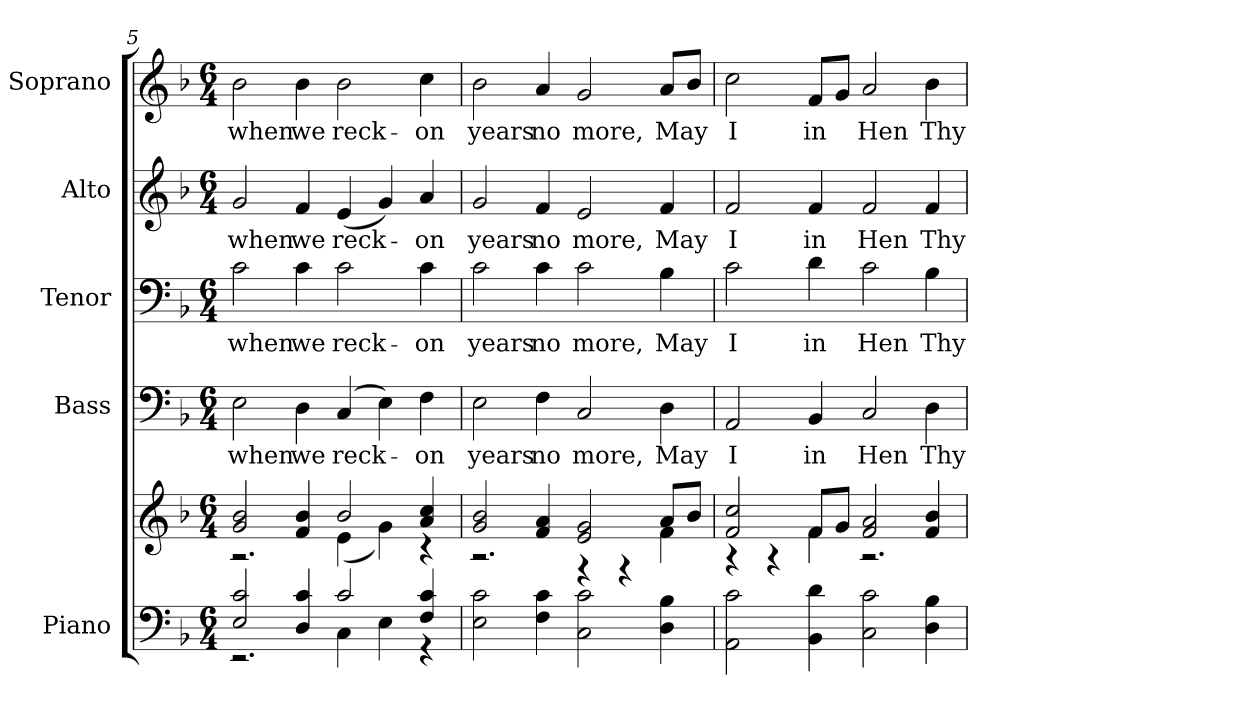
**kern	**kern	**kern	**text	**kern	**text	**kern	**text	**kern	**text
*part5	*part5	*part4	*part4	*part3	*part3	*part2	*part2	*part1	*part1
*staff6	*staff5	*staff4	*staff4	*staff3	*staff3	*staff2	*staff2	*staff1	*staff1
*I"Piano	*	*I"Bass	*	*I"Tenor	*	*I"Alto	*	*I"Soprano	*
*I'Pno.	*	*I'B.	*	*I'T.	*	*I'A.	*	*I'S.	*
!!LO:PB:g=z
*clefF4	*clefG2	*clefF4	*	*clefF4	*	*clefG2	*	*clefG2	*
*k[b-]	*k[b-]	*k[b-]	*	*k[b-]	*	*k[b-]	*	*k[b-]	*
*F:	*F:	*F:	*	*F:	*	*F:	*	*F:	*
*M6/4	*M6/4	*M6/4	*	*M6/4	*	*M6/4	*	*M6/4	*
=5	=5	=5	=5	=5	=5	=5	=5	=5	=5
*^	*^	*	*	*	*	*	*	*	*
!	!	!	!	!	!LO:LY:b:color=#000000	!	!	!	!	!	!
!	!	!	!	!	!	!	!LO:LY:b:color=#000000	!	!	!	!
!	!	!	!	!	!	!	!	!	!LO:LY:b:color=#000000	!	!
!	!	!	!	!	!	!	!	!	!	!	!LO:LY:b:color=#000000
2Ei/ 2ci	2.r	2gi/ 2b-i	2.r	2Ei\	when	2ci\	when	2gi/	when	2b-i\	when
!	!	!	!	!	!LO:LY:b:color=#000000	!	!	!	!	!	!
!	!	!	!	!	!	!	!LO:LY:b:color=#000000	!	!	!	!
!	!	!	!	!	!	!	!	!	!LO:LY:b:color=#000000	!	!
!	!	!	!	!	!	!	!	!	!	!	!LO:LY:b:color=#000000
4Di/ 4ci	.	4fi/ 4b-i	.	4Di\	we	4ci\	we	4fi/	we	4b-i\	we
!	!	!	!	!	!LO:LY:b:color=#000000	!	!	!	!	!	!
!	!	!	!	!	!	!	!LO:LY:b:color=#000000	!	!	!	!
!	!	!	!	!	!	!	!	!	!LO:LY:b:color=#000000	!	!
!	!	!	!	!	!	!	!	!	!	!	!LO:LY:b:color=#000000
2ci/	4Ci\	2b-i/	(4ei\	(4Ci/	reck-	2ci\	reck-	(4ei/	reck-	2b-i\	reck-
.	4Ei\	.	4gi\)	4Ei\)	.	.	.	4gi/)	.	.	.
!	!	!	!	!	!LO:LY:b:color=#000000	!	!	!	!	!	!
!	!	!	!	!	!	!	!LO:LY:b:color=#000000	!	!	!	!
!	!	!	!	!	!	!	!	!	!LO:LY:b:color=#000000	!	!
!	!	!	!	!	!	!	!	!	!	!	!LO:LY:b:color=#000000
4Fi/ 4ci	4r	4ai/ 4cci	4r	4Fi\	-on	4ci\	-on	4ai/	-on	4cci\	-on
*v	*v	*	*	*	*	*	*	*	*	*	*
=6	=6	=6	=6	=6	=6	=6	=6	=6	=6	=6
*^	*	*	*	*	*	*	*	*	*	*
!	!	!	!	!	!LO:LY:b:color=#000000	!	!	!	!	!	!
*v	*v	*	*	*	*	*	*	*	*	*	*
*^	*	*	*	*	*	*	*	*	*	*
!	!	!	!	!	!	!	!LO:LY:b:color=#000000	!	!	!	!
*v	*v	*	*	*	*	*	*	*	*	*	*
*^	*	*	*	*	*	*	*	*	*	*
!	!	!	!	!	!	!	!	!	!LO:LY:b:color=#000000	!	!
*v	*v	*	*	*	*	*	*	*	*	*	*
*^	*	*	*	*	*	*	*	*	*	*
!	!	!	!	!	!	!	!	!	!	!	!LO:LY:b:color=#000000
*v	*v	*	*	*	*	*	*	*	*	*	*
2Ei\ 2ci	2gi/ 2b-i	2.r	2Ei\	years	2ci\	years	2gi/	years	2b-i\	years
!	!	!	!	!LO:LY:b:color=#000000	!	!	!	!	!	!
!	!	!	!	!	!	!LO:LY:b:color=#000000	!	!	!	!
!	!	!	!	!	!	!	!	!LO:LY:b:color=#000000	!	!
!	!	!	!	!	!	!	!	!	!	!LO:LY:b:color=#000000
4Fi\ 4ci	4fi/ 4ai	.	4Fi\	no	4ci\	no	4fi/	no	4ai/	no
!	!	!	!	!LO:LY:b:color=#000000	!	!	!	!	!	!
!	!	!	!	!	!	!LO:LY:b:color=#000000	!	!	!	!
!	!	!	!	!	!	!	!	!LO:LY:b:color=#000000	!	!
!	!	!	!	!	!	!	!	!	!	!LO:LY:b:color=#000000
2Ci\ 2ci	2ei/ 2gi	4r	2Ci/	more,	2ci\	more,	2ei/	more,	2gi/	more,
.	.	4r	.	.	.	.	.	.	.	.
!	!	!	!	!LO:LY:b:color=#000000	!	!	!	!	!	!
!	!	!	!	!	!	!LO:LY:b:color=#000000	!	!	!	!
!	!	!	!	!	!	!	!	!LO:LY:b:color=#000000	!	!
!	!	!	!	!	!	!	!	!	!	!LO:LY:b:color=#000000
4Di\ 4B-i	8ai/L	4fi\	4Di\	May	4B-i\	May	4fi/	May	8ai/L	May
.	8b-i/J	.	.	.	.	.	.	.	8b-i/J	.
!!LO:LB:g=z
=7	=7	=7	=7	=7	=7	=7	=7	=7	=7	=7
!	!	!	!	!LO:LY:b:color=#000000	!	!	!	!	!	!
!	!	!	!	!	!	!LO:LY:b:color=#000000	!	!	!	!
!	!	!	!	!	!	!	!	!LO:LY:b:color=#000000	!	!
!	!	!	!	!	!	!	!	!	!	!LO:LY:b:color=#000000
2AAi\ 2ci	2fi/ 2cci	4r	2AAi/	I	2ci\	I	2fi/	I	2cci\	I
.	.	4r	.	.	.	.	.	.	.	.
!	!	!	!	!LO:LY:b:color=#000000	!	!	!	!	!	!
!	!	!	!	!	!	!LO:LY:b:color=#000000	!	!	!	!
!	!	!	!	!	!	!	!	!LO:LY:b:color=#000000	!	!
!	!	!	!	!	!	!	!	!	!	!LO:LY:b:color=#000000
4BB-i\ 4di	8fi/L	4fi\	4BB-i/	in	4di\	in	4fi/	in	8fi/L	in
.	8gi/J	.	.	.	.	.	.	.	8gi/J	.
!	!	!	!	!LO:LY:b:color=#000000	!	!	!	!	!	!
!	!	!	!	!	!	!LO:LY:b:color=#000000	!	!	!	!
!	!	!	!	!	!	!	!	!LO:LY:b:color=#000000	!	!
!	!	!	!	!	!	!	!	!	!	!LO:LY:b:color=#000000
2Ci\ 2ci	2fi/ 2ai	2.r	2Ci/	Hen	2ci\	Hen	2fi/	Hen	2ai/	Hen
!	!	!	!	!LO:LY:b:color=#000000	!	!	!	!	!	!
!	!	!	!	!	!	!LO:LY:b:color=#000000	!	!	!	!
!	!	!	!	!	!	!	!	!LO:LY:b:color=#000000	!	!
!	!	!	!	!	!	!	!	!	!	!LO:LY:b:color=#000000
4Di\ 4B-i	4fi/ 4b-i	.	4Di\	Thy	4B-i\	Thy	4fi/	Thy	4b-i\	Thy
*	*v	*v	*	*	*	*	*	*	*	*
=	=	=	=	=	=	=	=	=	=
*-	*-	*-	*-	*-	*-	*-	*-	*-	*-
